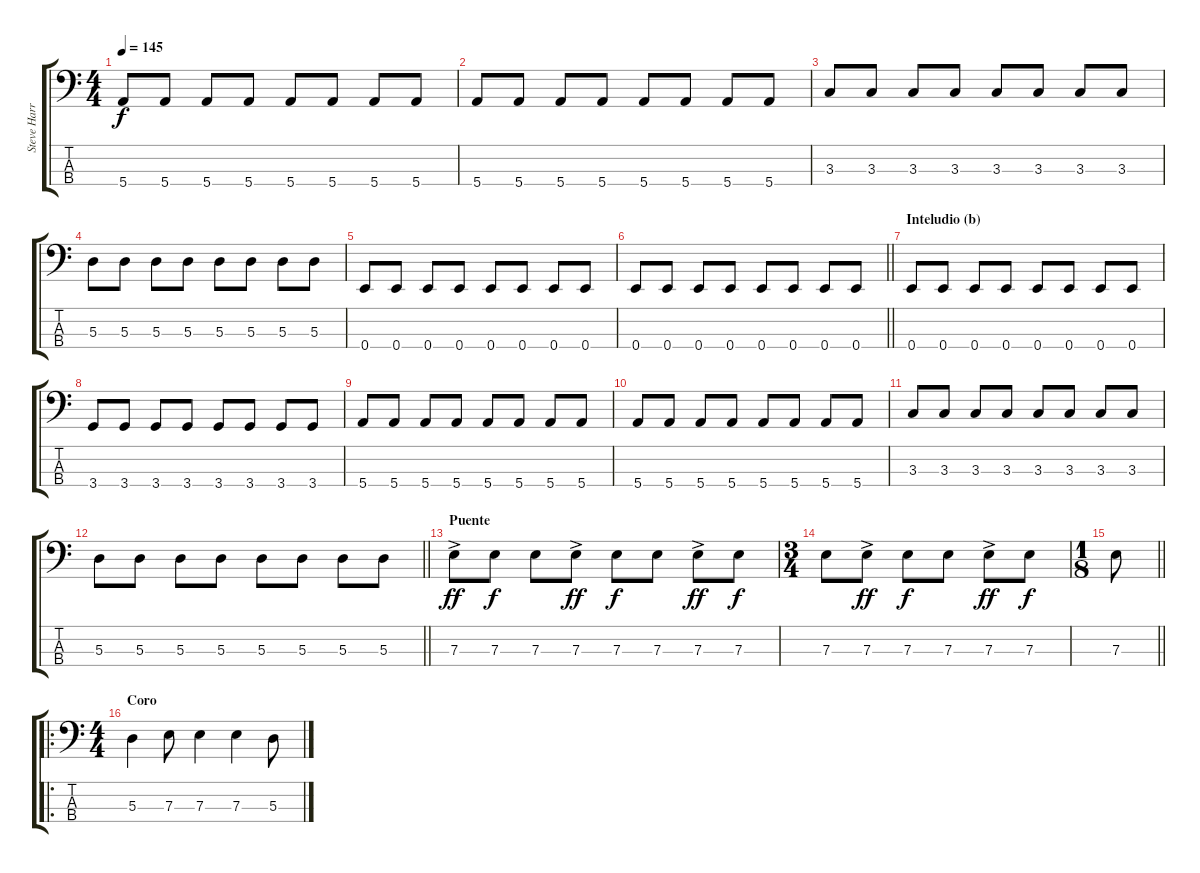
\track ("Steve Harris" "Steve Harr") {instrument electricbassfinger}
\staff {score tabs}
\tuning (G2 D2 A1 E1) {hide}
\ts (4 4)
\tempo 145
\clef f4
\ks c
5.4.8{dy f} 5.4.8 5.4.8 5.4.8 5.4.8 5.4.8 5.4.8 5.4.8 |
5.4.8 5.4.8 5.4.8 5.4.8 5.4.8 5.4.8 5.4.8 5.4.8 |
3.3.8 3.3.8 3.3.8 3.3.8 3.3.8 3.3.8 3.3.8 3.3.8 |
5.3.8 5.3.8 5.3.8 5.3.8 5.3.8 5.3.8 5.3.8 5.3.8 |
0.4.8 0.4.8 0.4.8 0.4.8 0.4.8 0.4.8 0.4.8 0.4.8 |
\barLineRight lightlight
0.4.8 0.4.8 0.4.8 0.4.8 0.4.8 0.4.8 0.4.8 0.4.8 |
\section ("" "Inteludio (b)")
0.4.8 0.4.8 0.4.8 0.4.8 0.4.8 0.4.8 0.4.8 0.4.8 |
3.4.8 3.4.8 3.4.8 3.4.8 3.4.8 3.4.8 3.4.8 3.4.8 |
5.4.8 5.4.8 5.4.8 5.4.8 5.4.8 5.4.8 5.4.8 5.4.8 |
5.4.8 5.4.8 5.4.8 5.4.8 5.4.8 5.4.8 5.4.8 5.4.8 |
3.3.8 3.3.8 3.3.8 3.3.8 3.3.8 3.3.8 3.3.8 3.3.8 |
\barLineRight lightlight
5.3.8 5.3.8 5.3.8 5.3.8 5.3.8 5.3.8 5.3.8 5.3.8 |
\section ("" "Puente")
7.3{ac}.8{dy ff} 7.3.8{dy f} 7.3.8 7.3{ac}.8{dy ff} 7.3.8{dy f} 7.3.8 7.3{ac}.8{dy ff} 7.3.8{dy f} |
\ts (3 4)
7.3.8 7.3{ac}.8{dy ff} 7.3.8{dy f} 7.3.8 7.3{ac}.8{dy ff} 7.3.8{dy f} |
\ts (1 8)
\barLineRight lightlight
7.3.8 |
\ro
\ts (4 4)
\section ("" "Coro")
5.3.4 7.3.8 7.3.4 7.3.4 5.3.8
